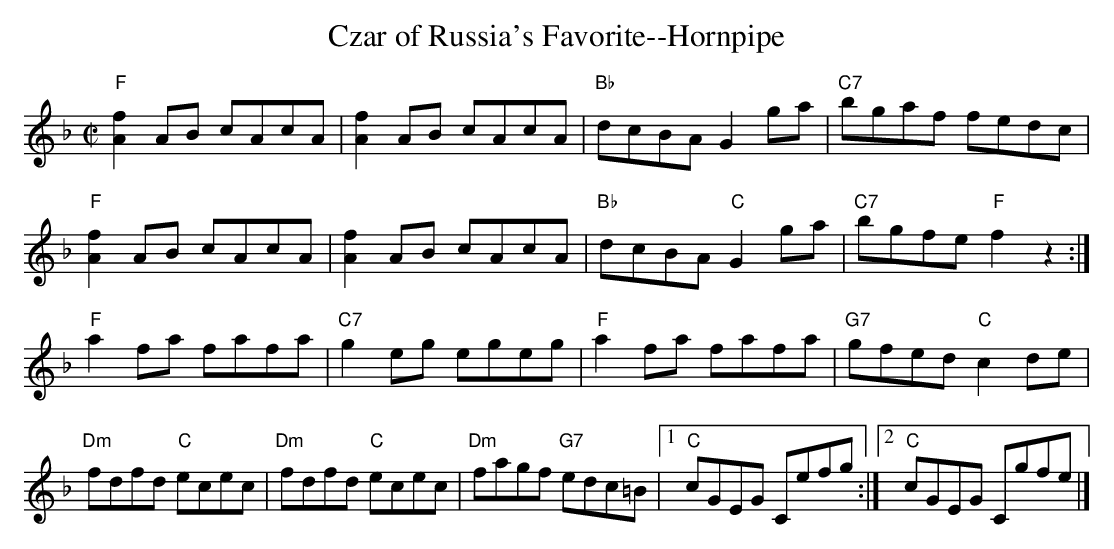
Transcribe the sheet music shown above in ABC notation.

X:1
T:Czar of Russia's Favorite--Hornpipe
M:C|
L:1/8
K:F
"F"[f2A2]AB cAcA|[f2A2]AB cAcA|"Bb"dcBA G2ga|"C7"bgaf fedc|
"F"[f2A2]AB cAcA|[f2A2]AB cAcA|"Bb"dcBA "C"G2ga|"C7"bgfe "F"f2z2:|
"F"a2fa fafa|"C7"g2eg egeg|"F"a2fa fafa|"G7"gfed "C"c2de|
"Dm"fdfd "C"ecec|"Dm"fdfd "C"ecec|"Dm"fagf "G7"edc=B|1 "C"cGEG Cefg:|2 "C"cGEG Cgfe|]
